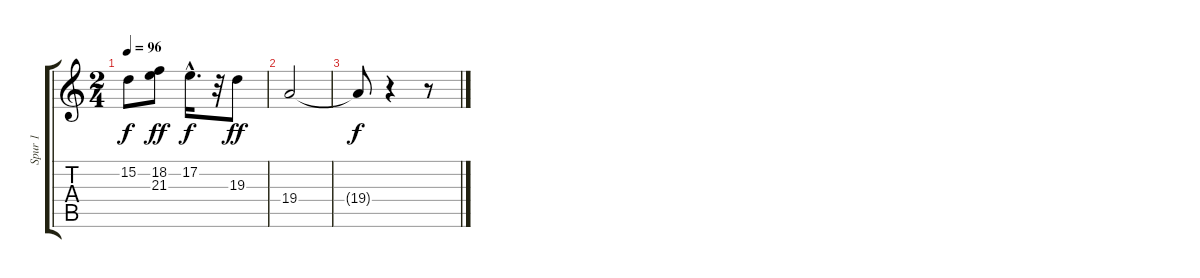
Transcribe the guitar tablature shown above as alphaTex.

\track ("Spur 1" "Spur 1") {instrument accordion}
\staff {score tabs}
\tuning (E4 B3 G3 D3 A2 E2) {hide}
\ts (2 4)
\tempo 96
\clef g2
\ks c
15.2{t}.8{dy f} (18.2 21.3).8{dy ff} 17.2{hac}.16{d dy f} r.32 19.3.8{dy ff} |
19.4.2 |
19.4{t}.8{dy f} r.4 r.8
